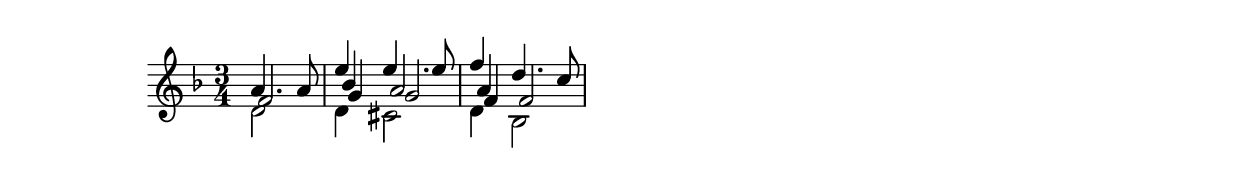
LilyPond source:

%% DO NOT EDIT this file manually; it is automatically
%% generated from LSR http://lsr.dsi.unimi.it
%% Make any changes in LSR itself, or in Documentation/snippets/new/ ,
%% and then run scripts/auxiliar/makelsr.py
%%
%% This file is in the public domain.
\version "2.14.2"

\header {
  lsrtags = "simultaneous-notes"

%% Translation of GIT committish: b482c3e5b56c3841a88d957e0ca12964bd3e64fa
 doctitlees = "Voces adicionales para evitar colisiones"
 texidoces = "
En ciertos casos de polifonía compleja, se necesitan voces adicionales
para evitar colisiones entre las notas.  Si se necesitan más de cuatro
voces paralelas, las voces adicionales se añaden definiendo una
variable que utiliza la función de Scheme @code{context-spec-music}.

"


%% Translation of GIT committish: 0a868be38a775ecb1ef935b079000cebbc64de40
  texidocde = "
Ein einigen Fällen von sehr komplexer polyphoner Musik sind zusätzliche
Stimmen notwendig, um Zusammenstöße zwischen den Noten zu vermeiden.
Wenn mehr als vier parallele Stimmen benötigt werden, können zusätzliche
Stimmen definiert werden, indem eine Variable mit der Funktion
@code{context-spec-music} definiert wird.

"
  doctitlede = "Zusätzliche Stimmen um Zusammenstöße zu vermeiden"

%% Translation of GIT committish: d9d1da30361a0bcaea1ae058eb1bc8dd3a5b2e4c
  texidocfr = "
Dans certains cas de musique polyphonique complexe, une voix
supplémentaire peut permettre d'éviter les risques de collision.
Lorsque quatre voix parallèles ne suffisent pas, la fonction Scheme
@code{context-spec-music} permet d'ajouter des d'autres voix.

"
  doctitlefr = "Ajout de voix pour éviter les collisions"

  texidoc = "
In some instances of complex polyphonic music, additional voices are
necessary to prevent collisions between notes.  If more than four
parallel voices are needed, additional voices can be added by defining
a variable using the Scheme function @code{context-spec-music}.

"
  doctitle = "Additional voices to avoid collisions"
} % begin verbatim


voiceFive = #(context-spec-music (make-voice-props-set 4) 'Voice)

\relative c'' {
  \time 3/4
  \key d \minor
  \partial 2
  <<
    {
      \voiceOne
      a4. a8
      e'4 e4. e8
      f4 d4. c8
    }
    \\
    {
      \voiceThree
      f,2
      bes4 a2
      a4 s2
    }
    \\
    {
      \voiceFive
      s2
      g4 g2
      f4 f2
    }
    \\
    \bar "||"{
      \voiceTwo
      d2
      d4 cis2
      d4 bes2
    }
  >>
}

